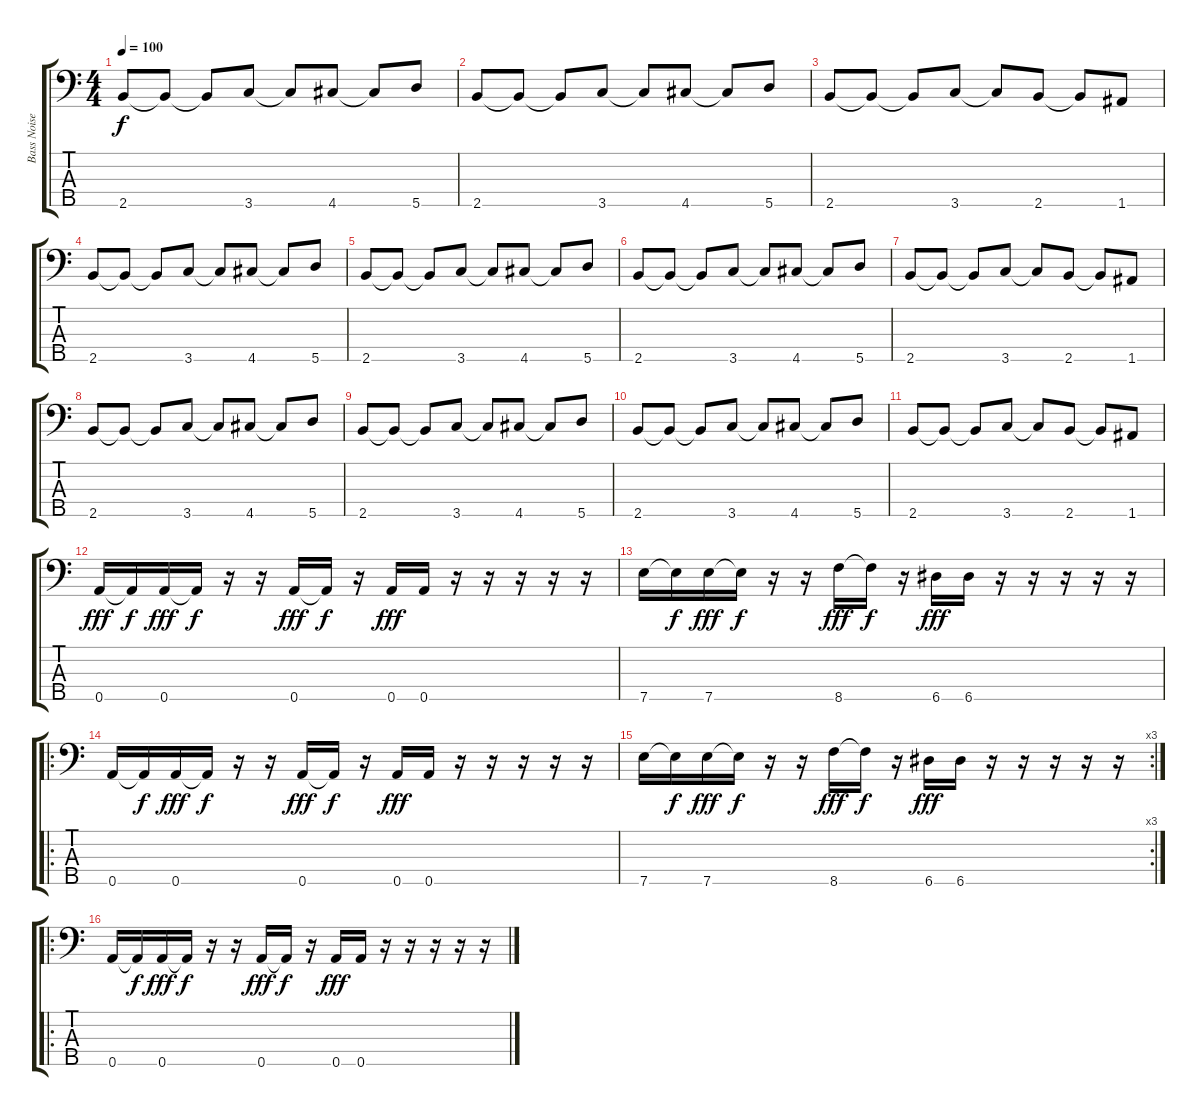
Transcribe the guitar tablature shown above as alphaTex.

\track ("Bass Noise" "Bass Noise") {instrument slapbass1}
\staff {score tabs}
\tuning (F1 C1 G0 D0 A-1) {hide}
\ts (4 4)
\tempo 100
\clef f4
\ks c
2.5.8{dy f} 2.5{t}.8 2.5{t}.8 3.5.8 3.5{t}.8 4.5.8 4.5{t}.8 5.5.8 |
2.5.8 2.5{t}.8 2.5{t}.8 3.5.8 3.5{t}.8 4.5.8 4.5{t}.8 5.5.8 |
2.5.8 2.5{t}.8 2.5{t}.8 3.5.8 3.5{t}.8 2.5.8 2.5{t}.8 1.5.8 |
2.5.8 2.5{t}.8 2.5{t}.8 3.5.8 3.5{t}.8 4.5.8 4.5{t}.8 5.5.8 |
2.5.8 2.5{t}.8 2.5{t}.8 3.5.8 3.5{t}.8 4.5.8 4.5{t}.8 5.5.8 |
2.5.8 2.5{t}.8 2.5{t}.8 3.5.8 3.5{t}.8 4.5.8 4.5{t}.8 5.5.8 |
2.5.8 2.5{t}.8 2.5{t}.8 3.5.8 3.5{t}.8 2.5.8 2.5{t}.8 1.5.8 |
2.5.8 2.5{t}.8 2.5{t}.8 3.5.8 3.5{t}.8 4.5.8 4.5{t}.8 5.5.8 |
2.5.8 2.5{t}.8 2.5{t}.8 3.5.8 3.5{t}.8 4.5.8 4.5{t}.8 5.5.8 |
2.5.8 2.5{t}.8 2.5{t}.8 3.5.8 3.5{t}.8 4.5.8 4.5{t}.8 5.5.8 |
2.5.8 2.5{t}.8 2.5{t}.8 3.5.8 3.5{t}.8 2.5.8 2.5{t}.8 1.5.8 |
0.5.16{dy fff} 0.5{t}.16{dy f} 0.5.16{dy fff} 0.5{t}.16{dy f} r.16 r.16 0.5.16{dy fff} 0.5{t}.16{dy f} r.16 0.5.16{dy fff} 0.5.16 r.16 r.16 r.16 r.16 r.16 |
7.5.16 7.5{t}.16{dy f} 7.5.16{dy fff} 7.5{t}.16{dy f} r.16 r.16 8.5.16{dy fff} 8.5{t}.16{dy f} r.16 6.5.16{dy fff} 6.5.16 r.16 r.16 r.16 r.16 r.16 |
\ro
0.5.16 0.5{t}.16{dy f} 0.5.16{dy fff} 0.5{t}.16{dy f} r.16 r.16 0.5.16{dy fff} 0.5{t}.16{dy f} r.16 0.5.16{dy fff} 0.5.16 r.16 r.16 r.16 r.16 r.16 |
\rc 3
7.5.16 7.5{t}.16{dy f} 7.5.16{dy fff} 7.5{t}.16{dy f} r.16 r.16 8.5.16{dy fff} 8.5{t}.16{dy f} r.16 6.5.16{dy fff} 6.5.16 r.16 r.16 r.16 r.16 r.16 |
\ro
0.5.16 0.5{t}.16{dy f} 0.5.16{dy fff} 0.5{t}.16{dy f} r.16 r.16 0.5.16{dy fff} 0.5{t}.16{dy f} r.16 0.5.16{dy fff} 0.5.16 r.16 r.16 r.16 r.16 r.16
